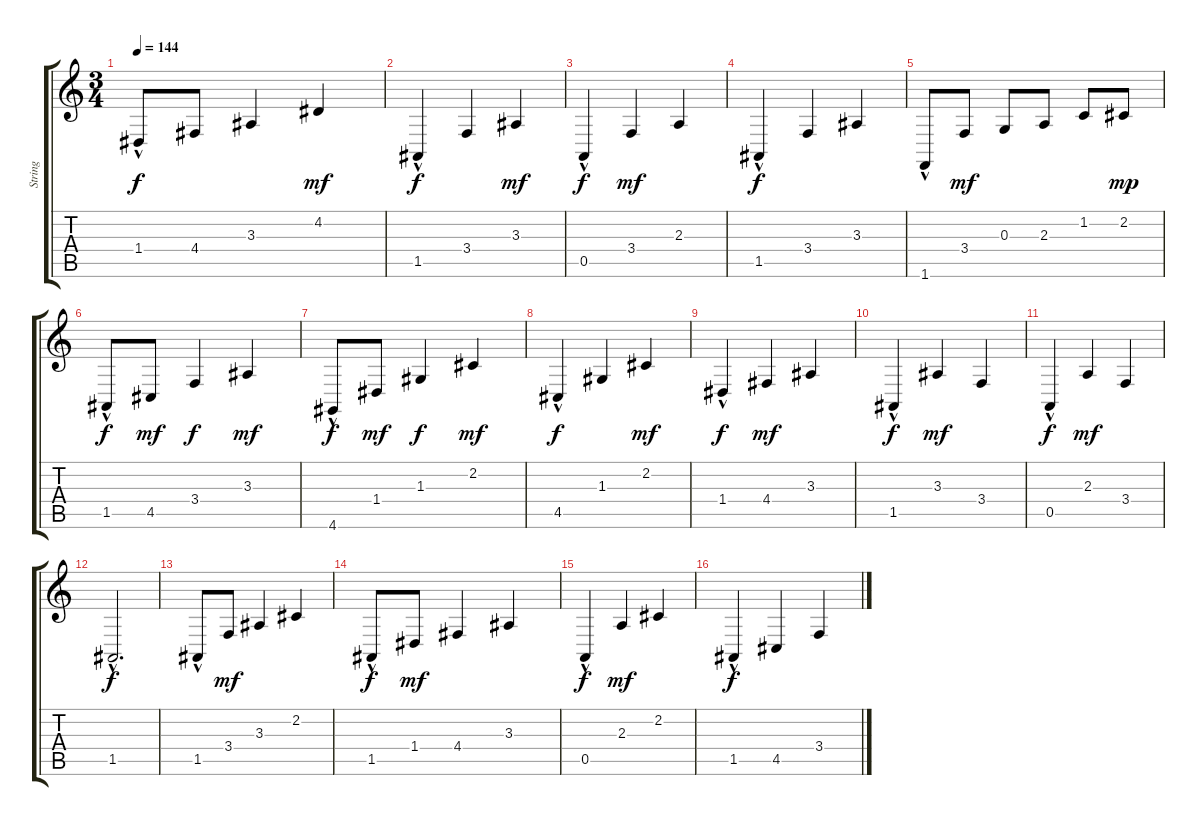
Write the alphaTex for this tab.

\track ("String" "String") {instrument harpsichord}
\staff {score tabs}
\tuning (E4 B3 G3 D3 A2 E2) {hide}
\ts (3 4)
\tempo 144
\clef g2
\ks c
1.4{hac}.8{dy f} 4.4.8 3.3.4 4.2.4{dy mf} |
1.5{hac}.4{dy f} 3.4.4 3.3.4{dy mf} |
0.5{hac}.4{dy f} 3.4.4{dy mf} 2.3.4 |
1.5{hac}.4{dy f} 3.4.4 3.3.4 |
1.6{hac}.8 3.4.8{dy mf} 0.3.8 2.3.8 1.2.8 2.2.8{dy mp} |
1.5{hac}.8{dy f} 4.5.8{dy mf} 3.4.4{dy f} 3.3.4{dy mf} |
4.6{hac}.8{dy f} 1.4.8{dy mf} 1.3.4{dy f} 2.2.4{dy mf} |
4.5{hac}.4{dy f} 1.3.4 2.2.4{dy mf} |
1.4{hac}.4{dy f} 4.4.4{dy mf} 3.3.4 |
1.5{hac}.4{dy f} 3.3.4{dy mf} 3.4.4 |
0.5{hac}.4{dy f} 2.3.4{dy mf} 3.4.4 |
1.5{hac}.2{d dy f} |
1.5{hac}.8 3.4.8{dy mf} 3.3.4 2.2.4 |
1.5{hac}.8{dy f} 1.4.8{dy mf} 4.4.4 3.3.4 |
0.5{hac}.4{dy f} 2.3.4{dy mf} 2.2.4 |
1.5{hac}.4{dy f} 4.5.4 3.4.4
